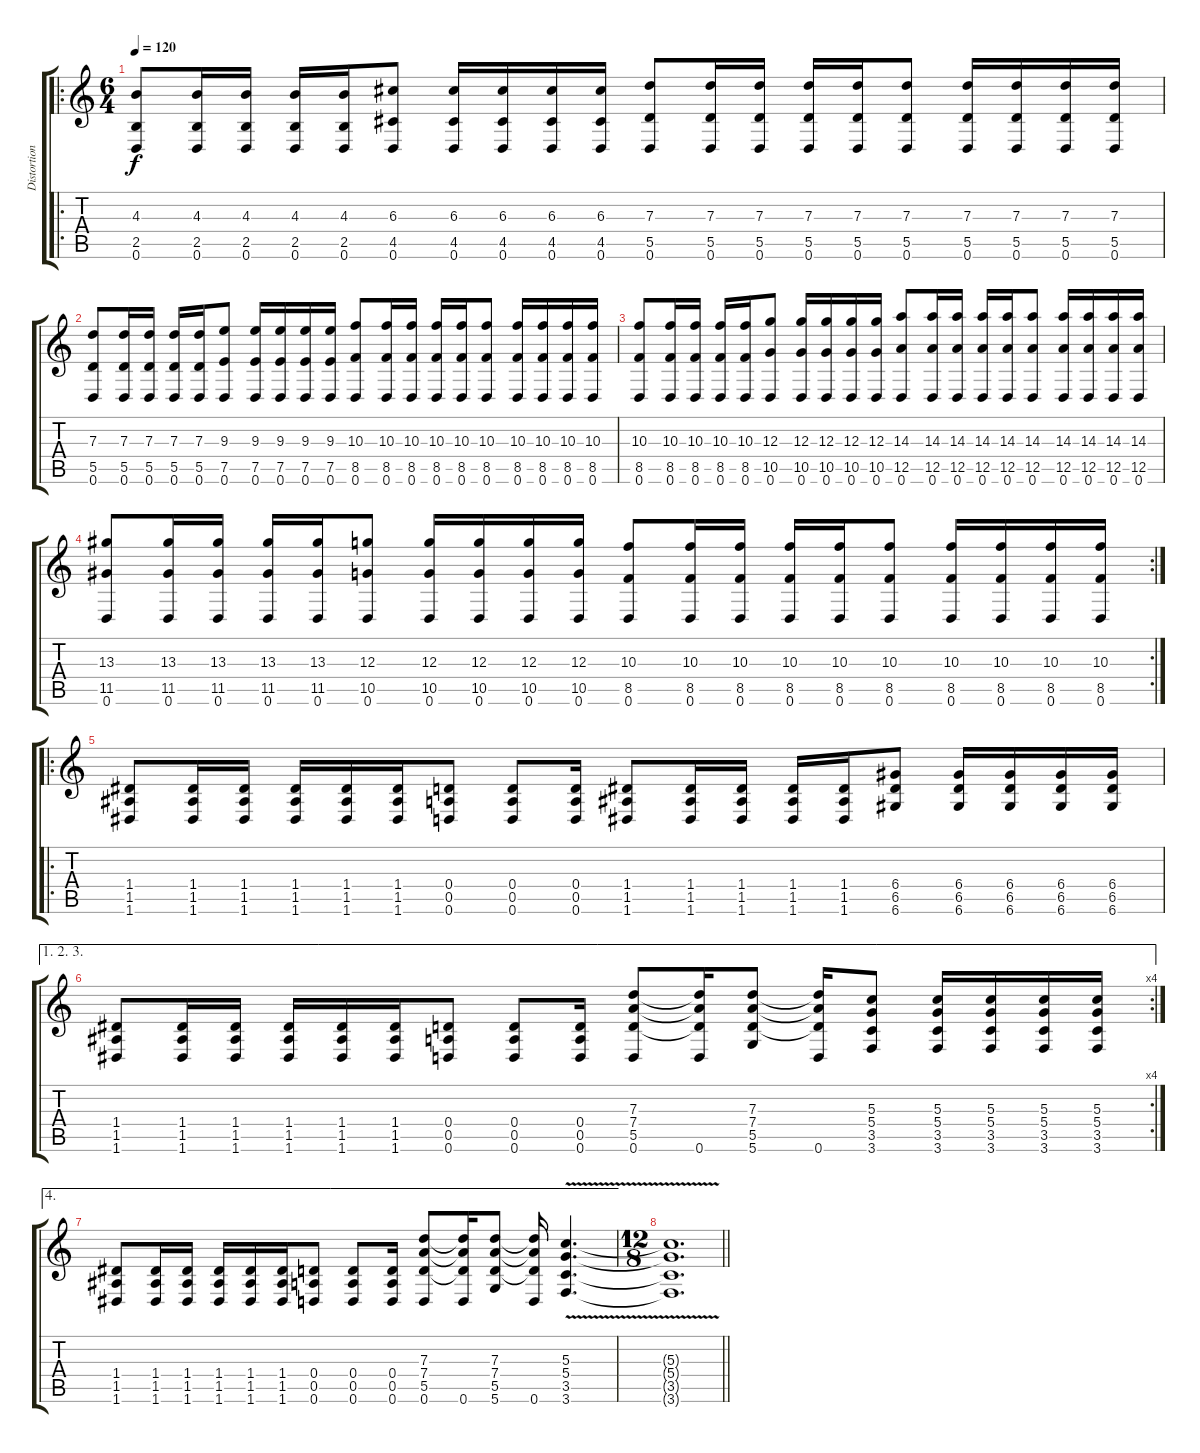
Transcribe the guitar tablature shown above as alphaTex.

\track ("Distortion 1" "Distortion") {instrument distortionguitar}
\staff {score tabs}
\tuning (E4 B3 G3 D3 A2 D2) {hide}
\ro
\ts (6 4)
\tempo 120
\clef g2
\ks c
(4.3 2.5 0.6).8{dy f} (4.3 2.5 0.6).16 (4.3 2.5 0.6).16 (4.3 2.5 0.6).16 (4.3 2.5 0.6).16 (6.3 4.5 0.6).8 (6.3 4.5 0.6).16 (6.3 4.5 0.6).16 (6.3 4.5 0.6).16 (6.3 4.5 0.6).16 (7.3 5.5 0.6).8 (7.3 5.5 0.6).16 (7.3 5.5 0.6).16 (7.3 5.5 0.6).16 (7.3 5.5 0.6).16 (7.3 5.5 0.6).8 (7.3 5.5 0.6).16 (7.3 5.5 0.6).16 (7.3 5.5 0.6).16 (7.3 5.5 0.6).16 |
(7.3 5.5 0.6).8 (7.3 5.5 0.6).16 (7.3 5.5 0.6).16 (7.3 5.5 0.6).16 (7.3 5.5 0.6).16 (9.3 7.5 0.6).8 (9.3 7.5 0.6).16 (9.3 7.5 0.6).16 (9.3 7.5 0.6).16 (9.3 7.5 0.6).16 (10.3 8.5 0.6).8 (10.3 8.5 0.6).16 (10.3 8.5 0.6).16 (10.3 8.5 0.6).16 (10.3 8.5 0.6).16 (10.3 8.5 0.6).8 (10.3 8.5 0.6).16 (10.3 8.5 0.6).16 (10.3 8.5 0.6).16 (10.3 8.5 0.6).16 |
(10.3 8.5 0.6).8 (10.3 8.5 0.6).16 (10.3 8.5 0.6).16 (10.3 8.5 0.6).16 (10.3 8.5 0.6).16 (12.3 10.5 0.6).8 (12.3 10.5 0.6).16 (12.3 10.5 0.6).16 (12.3 10.5 0.6).16 (12.3 10.5 0.6).16 (14.3 12.5 0.6).8 (14.3 12.5 0.6).16 (14.3 12.5 0.6).16 (14.3 12.5 0.6).16 (14.3 12.5 0.6).16 (14.3 12.5 0.6).8 (14.3 12.5 0.6).16 (14.3 12.5 0.6).16 (14.3 12.5 0.6).16 (14.3 12.5 0.6).16 |
\rc 2
(13.3 11.5 0.6).8 (13.3 11.5 0.6).16 (13.3 11.5 0.6).16 (13.3 11.5 0.6).16 (13.3 11.5 0.6).16 (12.3 10.5 0.6).8 (12.3 10.5 0.6).16 (12.3 10.5 0.6).16 (12.3 10.5 0.6).16 (12.3 10.5 0.6).16 (10.3 8.5 0.6).8 (10.3 8.5 0.6).16 (10.3 8.5 0.6).16 (10.3 8.5 0.6).16 (10.3 8.5 0.6).16 (10.3 8.5 0.6).8 (10.3 8.5 0.6).16 (10.3 8.5 0.6).16 (10.3 8.5 0.6).16 (10.3 8.5 0.6).16 |
\ro
(1.4 1.5 1.6).8 (1.4 1.5 1.6).16 (1.4 1.5 1.6).16 (1.4 1.5 1.6).16 (1.4 1.5 1.6).16 (1.4 1.5 1.6).16 (0.4 0.5 0.6).8 (0.4 0.5 0.6).8 (0.4 0.5 0.6).16 (1.4 1.5 1.6).8 (1.4 1.5 1.6).16 (1.4 1.5 1.6).16 (1.4 1.5 1.6).16 (1.4 1.5 1.6).16 (6.4 6.5 6.6).8 (6.4 6.5 6.6).16 (6.4 6.5 6.6).16 (6.4 6.5 6.6).16 (6.4 6.5 6.6).16 |
\ae (1 2 3)
\rc 4
(1.4 1.5 1.6).8 (1.4 1.5 1.6).16 (1.4 1.5 1.6).16 (1.4 1.5 1.6).16 (1.4 1.5 1.6).16 (1.4 1.5 1.6).16 (0.4 0.5 0.6).8 (0.4 0.5 0.6).8 (0.4 0.5 0.6).16 (7.3 7.4 5.5 0.6).8 (7.3{t} 7.4{t} 5.5{t} 0.6).16 (7.3 7.4 5.5 5.6).8 (7.3{t} 7.4{t} 5.5{t} 0.6).16 (5.3 5.4 3.5 3.6).8 (5.3 5.4 3.5 3.6).16 (5.3 5.4 3.5 3.6).16 (5.3 5.4 3.5 3.6).16 (5.3 5.4 3.5 3.6).16 |
\ae 4
(1.4 1.5 1.6).8 (1.4 1.5 1.6).16 (1.4 1.5 1.6).16 (1.4 1.5 1.6).16 (1.4 1.5 1.6).16 (1.4 1.5 1.6).16 (0.4 0.5 0.6).8 (0.4 0.5 0.6).8 (0.4 0.5 0.6).16 (7.3 7.4 5.5 0.6).8 (7.3{t} 7.4{t} 5.5{t} 0.6).16 (7.3 7.4 5.5 5.6).8 (7.3{t} 7.4{t} 5.5{t} 0.6).16 (5.3{v} 5.4{v} 3.5{v} 3.6{v}).4{d} |
\ts (12 8)
\barLineRight lightlight
(5.3{t} 5.4{t} 3.5{t} 3.6{t}).1{d}
